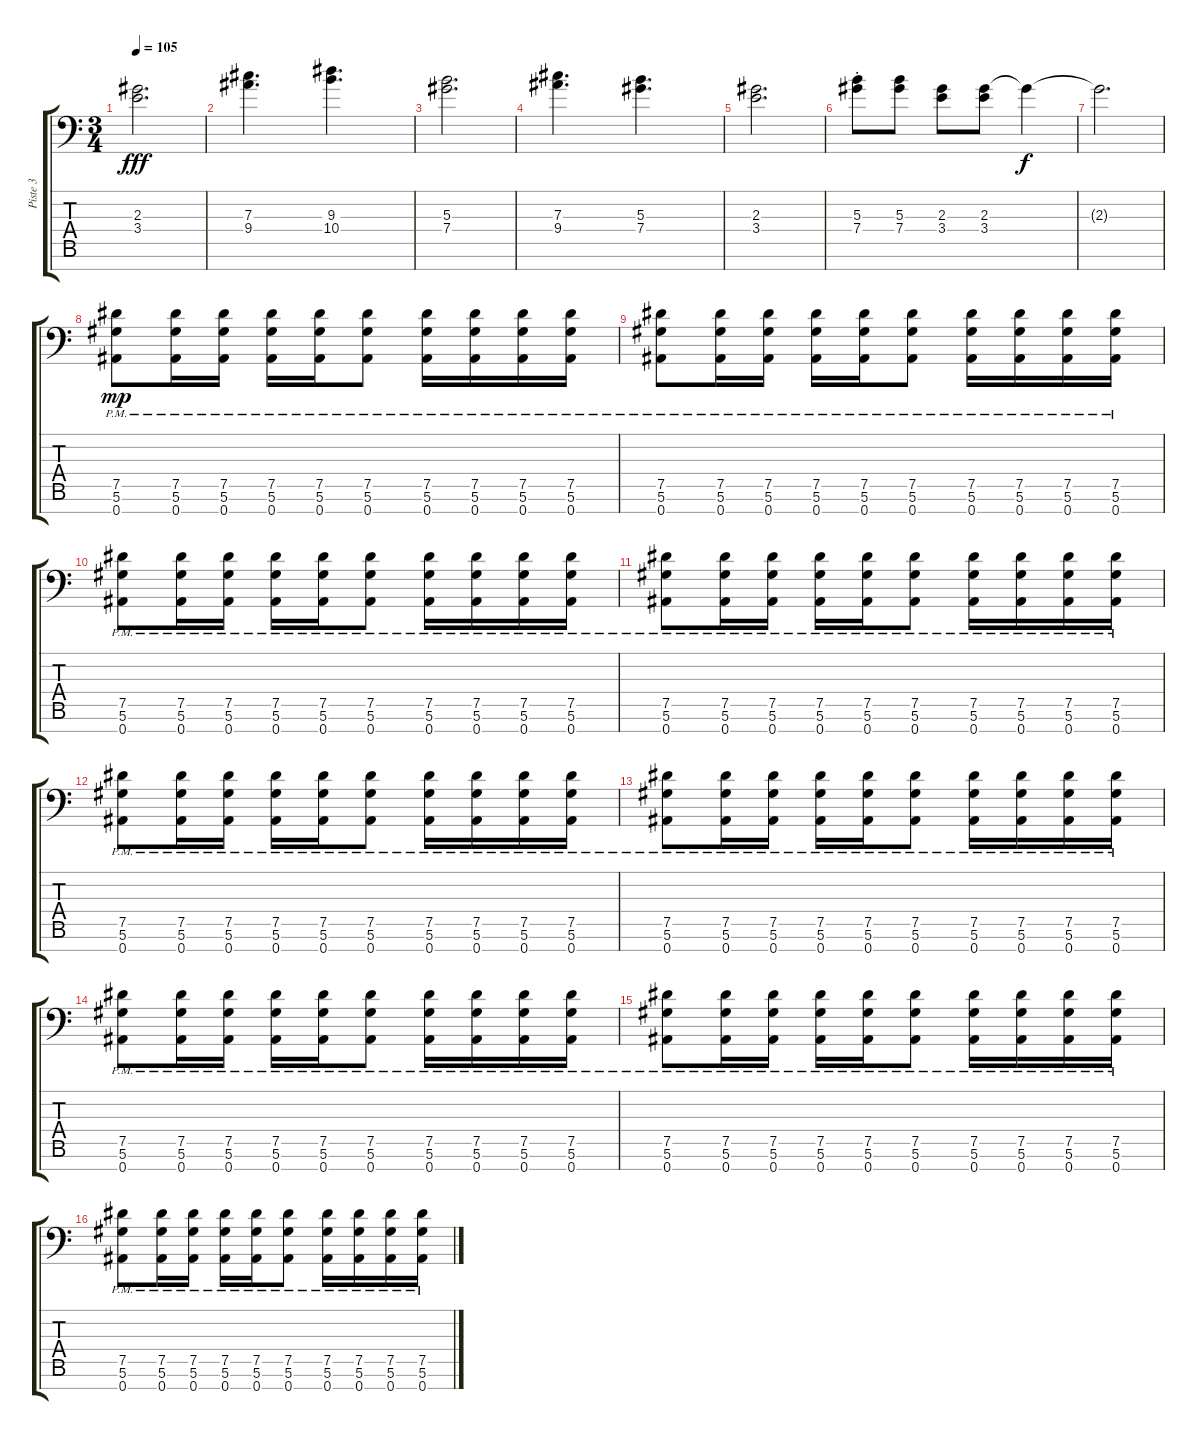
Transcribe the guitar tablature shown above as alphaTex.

\track ("Piste 3" "Piste 3") {instrument overdrivenguitar}
\staff {score tabs}
\tuning (Eb4 Bb3 Gb3 Db3 Ab2 Eb2 Bb1) {hide}
\ts (3 4)
\tempo 105
\clef f4
\ks c
(2.3 3.4).2{d dy fff} |
(7.3 9.4).4{d} (9.3 10.4).4{d} |
(5.3 7.4).2{d} |
(7.3 9.4).4{d} (5.3 7.4).4{d} |
(2.3 3.4).2{d} |
(5.3{st} 7.4{st}).8 (5.3 7.4).8 (2.3 3.4).8 (2.3 3.4).8 2.3{t}.4{dy f} |
2.3{t}.2{d} |
(7.5{pm} 5.6{pm} 0.7{pm}).8{dy mp instrument overdrivenguitar} (7.5{pm} 5.6{pm} 0.7{pm}).16 (7.5{pm} 5.6{pm} 0.7{pm}).16 (7.5{pm} 5.6{pm} 0.7{pm}).16 (7.5{pm} 5.6{pm} 0.7{pm}).16 (7.5{pm} 5.6{pm} 0.7{pm}).8 (7.5{pm} 5.6{pm} 0.7{pm}).16 (7.5{pm} 5.6{pm} 0.7{pm}).16 (7.5{pm} 5.6{pm} 0.7{pm}).16 (7.5{pm} 5.6{pm} 0.7{pm}).16 |
(7.5{pm} 5.6{pm} 0.7{pm}).8 (7.5{pm} 5.6{pm} 0.7{pm}).16 (7.5{pm} 5.6{pm} 0.7{pm}).16 (7.5{pm} 5.6{pm} 0.7{pm}).16 (7.5{pm} 5.6{pm} 0.7{pm}).16 (7.5{pm} 5.6{pm} 0.7{pm}).8 (7.5{pm} 5.6{pm} 0.7{pm}).16 (7.5{pm} 5.6{pm} 0.7{pm}).16 (7.5{pm} 5.6{pm} 0.7{pm}).16 (7.5{pm} 5.6{pm} 0.7{pm}).16 |
(7.5{pm} 5.6{pm} 0.7{pm}).8 (7.5{pm} 5.6{pm} 0.7{pm}).16 (7.5{pm} 5.6{pm} 0.7{pm}).16 (7.5{pm} 5.6{pm} 0.7{pm}).16 (7.5{pm} 5.6{pm} 0.7{pm}).16 (7.5{pm} 5.6{pm} 0.7{pm}).8 (7.5{pm} 5.6{pm} 0.7{pm}).16 (7.5{pm} 5.6{pm} 0.7{pm}).16 (7.5{pm} 5.6{pm} 0.7{pm}).16 (7.5{pm} 5.6{pm} 0.7{pm}).16 |
(7.5{pm} 5.6{pm} 0.7{pm}).8 (7.5{pm} 5.6{pm} 0.7{pm}).16 (7.5{pm} 5.6{pm} 0.7{pm}).16 (7.5{pm} 5.6{pm} 0.7{pm}).16 (7.5{pm} 5.6{pm} 0.7{pm}).16 (7.5{pm} 5.6{pm} 0.7{pm}).8 (7.5{pm} 5.6{pm} 0.7{pm}).16 (7.5{pm} 5.6{pm} 0.7{pm}).16 (7.5{pm} 5.6{pm} 0.7{pm}).16 (7.5{pm} 5.6{pm} 0.7{pm}).16 |
(7.5{pm} 5.6{pm} 0.7{pm}).8 (7.5{pm} 5.6{pm} 0.7{pm}).16 (7.5{pm} 5.6{pm} 0.7{pm}).16 (7.5{pm} 5.6{pm} 0.7{pm}).16 (7.5{pm} 5.6{pm} 0.7{pm}).16 (7.5{pm} 5.6{pm} 0.7{pm}).8 (7.5{pm} 5.6{pm} 0.7{pm}).16 (7.5{pm} 5.6{pm} 0.7{pm}).16 (7.5{pm} 5.6{pm} 0.7{pm}).16 (7.5{pm} 5.6{pm} 0.7{pm}).16 |
(7.5{pm} 5.6{pm} 0.7{pm}).8 (7.5{pm} 5.6{pm} 0.7{pm}).16 (7.5{pm} 5.6{pm} 0.7{pm}).16 (7.5{pm} 5.6{pm} 0.7{pm}).16 (7.5{pm} 5.6{pm} 0.7{pm}).16 (7.5{pm} 5.6{pm} 0.7{pm}).8 (7.5{pm} 5.6{pm} 0.7{pm}).16 (7.5{pm} 5.6{pm} 0.7{pm}).16 (7.5{pm} 5.6{pm} 0.7{pm}).16 (7.5{pm} 5.6{pm} 0.7{pm}).16 |
(7.5{pm} 5.6{pm} 0.7{pm}).8 (7.5{pm} 5.6{pm} 0.7{pm}).16 (7.5{pm} 5.6{pm} 0.7{pm}).16 (7.5{pm} 5.6{pm} 0.7{pm}).16 (7.5{pm} 5.6{pm} 0.7{pm}).16 (7.5{pm} 5.6{pm} 0.7{pm}).8 (7.5{pm} 5.6{pm} 0.7{pm}).16 (7.5{pm} 5.6{pm} 0.7{pm}).16 (7.5{pm} 5.6{pm} 0.7{pm}).16 (7.5{pm} 5.6{pm} 0.7{pm}).16 |
(7.5{pm} 5.6{pm} 0.7{pm}).8 (7.5{pm} 5.6{pm} 0.7{pm}).16 (7.5{pm} 5.6{pm} 0.7{pm}).16 (7.5{pm} 5.6{pm} 0.7{pm}).16 (7.5{pm} 5.6{pm} 0.7{pm}).16 (7.5{pm} 5.6{pm} 0.7{pm}).8 (7.5{pm} 5.6{pm} 0.7{pm}).16 (7.5{pm} 5.6{pm} 0.7{pm}).16 (7.5{pm} 5.6{pm} 0.7{pm}).16 (7.5{pm} 5.6{pm} 0.7{pm}).16 |
(7.5{pm} 5.6{pm} 0.7{pm}).8 (7.5{pm} 5.6{pm} 0.7{pm}).16 (7.5{pm} 5.6{pm} 0.7{pm}).16 (7.5{pm} 5.6{pm} 0.7{pm}).16 (7.5{pm} 5.6{pm} 0.7{pm}).16 (7.5{pm} 5.6{pm} 0.7{pm}).8 (7.5{pm} 5.6{pm} 0.7{pm}).16 (7.5{pm} 5.6{pm} 0.7{pm}).16 (7.5{pm} 5.6{pm} 0.7{pm}).16 (7.5{pm} 5.6{pm} 0.7{pm}).16
